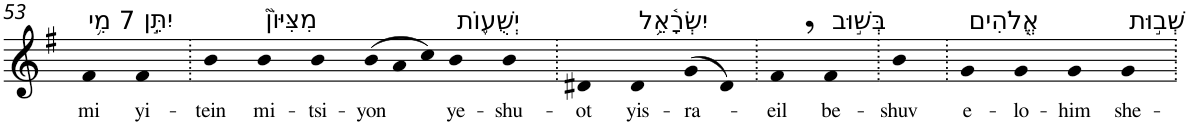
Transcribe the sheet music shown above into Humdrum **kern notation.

**kern	**text
*part1	*part1
*staff1	*staff1
*I"Piano	*
*I'Pno	*
!!LO:PB:g=z
*clefG2	*
*k[f#]	*
*G:	*
=53	=53
!LO:TX:a:t=7 מִ֥י	!
!	!LO:LY:b
4f#	mi
!LO:TX:a:t=יִתֵּ֣ן	!
!	!LO:LY:b
4f#	yi-
=54.	=54.
!	!LO:LY:b
4b	-tein
!LO:TX:a:t=מִצִּיּוֹן֮	!
!	!LO:LY:b
4b	mi-
!	!LO:LY:b
4b	-tsi-
*Xtuplet	*
!	!LO:LY:b
(>12b	-yon
12a	.
12cc)	.
!LO:TX:a:t=יְשֻׁע֪וֹת	!
!	!LO:LY:b
4b	ye-
!	!LO:LY:b
4b	-shu-
=55.	=55.
!	!LO:LY:b
4d#X	-ot
!LO:TX:a:t=יִשְׂרָ֫אֵ֥ל	!
!	!LO:LY:b
4d#	yis-
!	!LO:LY:b
(>8g	-ra-
8d#)	.
=56.	=56.
!	!LO:LY:b
4f#,	-eil
!LO:TX:a:t=בְּשׁ֣וּב	!
!	!LO:LY:b
4f#	be-
=57.	=57.
!	!LO:LY:b
4b	-shuv
=58.	=58.
!LO:TX:a:t=אֱ֭לֹהִים	!
!	!LO:LY:b
4g	e-
!	!LO:LY:b
4g	-lo-
!	!LO:LY:b
4g	-him
!LO:TX:a:t=שְׁב֣וּת	!
!	!LO:LY:b
4g	she-
=.	=.
*-	*-
